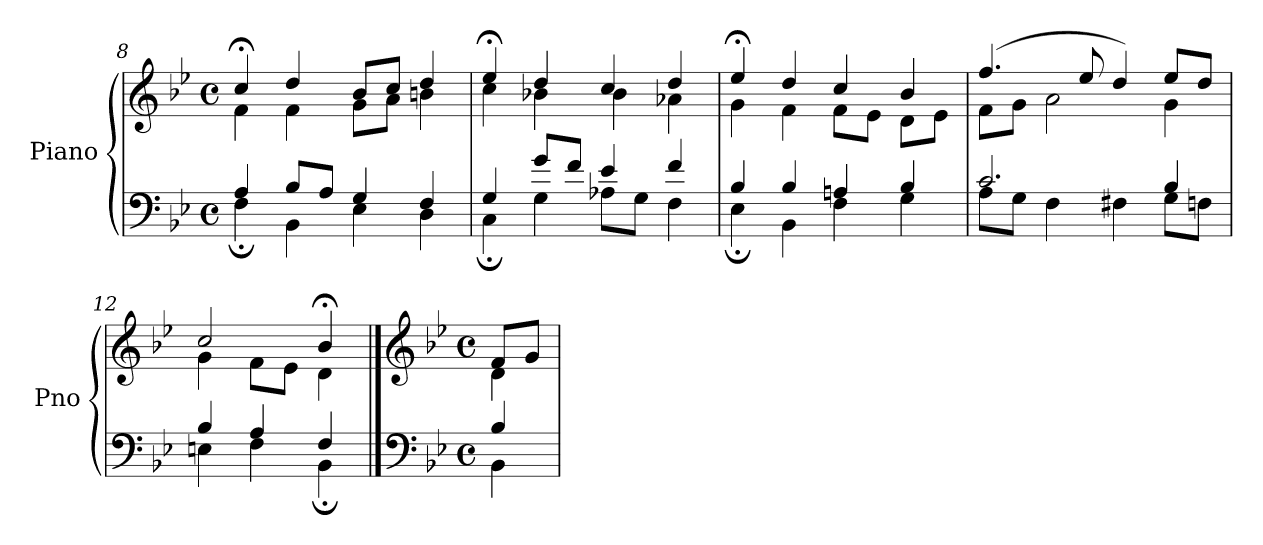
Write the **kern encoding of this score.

**kern	**kern
*part1	*part1
*staff2	*staff1
*I"Piano	*
*I'Pno	*
*clefF4	*clefG2
*k[b-e-]	*k[b-e-]
*M4/4	*M4/4
*met(c)	*met(c)
=8	=8
*^	*^
4A/	4F;\	4cc;</	4f\
8B-/L	4BB-\	4dd/	4f\
8A/J	.	.	.
4G/	4E-\	8b-/L	8g\L
.	.	8cc/J	8a\J
4F/	4D\	4dd/	4bn\
=9	=9	=9	=9
4G/	4C;\	4ee-;</	4cc\
8g/L	4G\	4dd/	4b-X\
8f/J	.	.	.
4e-/	8A-X\L	4cc/	4b-\
.	8G\J	.	.
4f/	4F\	4dd/	4a-X\
=10	=10	=10	=10
4B-/	4E-;\	4ee-;</	4g\
4B-/	4BB-\	4dd/	4f\
4An/	4F\	4cc/	8f\L
.	.	.	8e-\J
4B-/	4G\	4b-/	8d\L
.	.	.	8e-\J
=11	=11	=11	=11
2.c/	8A\L	(>4.ff/	8f\L
.	8G\J	.	8g\J
.	4F\	.	2a\
.	.	8ee-/	.
.	4F#X\	4dd/)	.
4B-/	8G\L	8ee-/L	4g\
.	8Fn\J	8dd/J	.
=12	=12	=12	=12
4B-/	4En\	2cc/	4g\
4A/	4F\	.	8f\L
.	.	.	8e-\J
4F/	4BB-;\	4b-;</	4d\
==1	==1	==1	==1
*clefF4	*	*clefG2	*
*k[b-e-]	*	*k[b-e-]	*
*M4/4	*	*M4/4	*
*met(c)	*	*met(c)	*
4B-/	4BB-\	8f/L	4d\
.	.	8g/J	.
*v	*v	*	*
*	*v	*v
=	=
*-	*-
